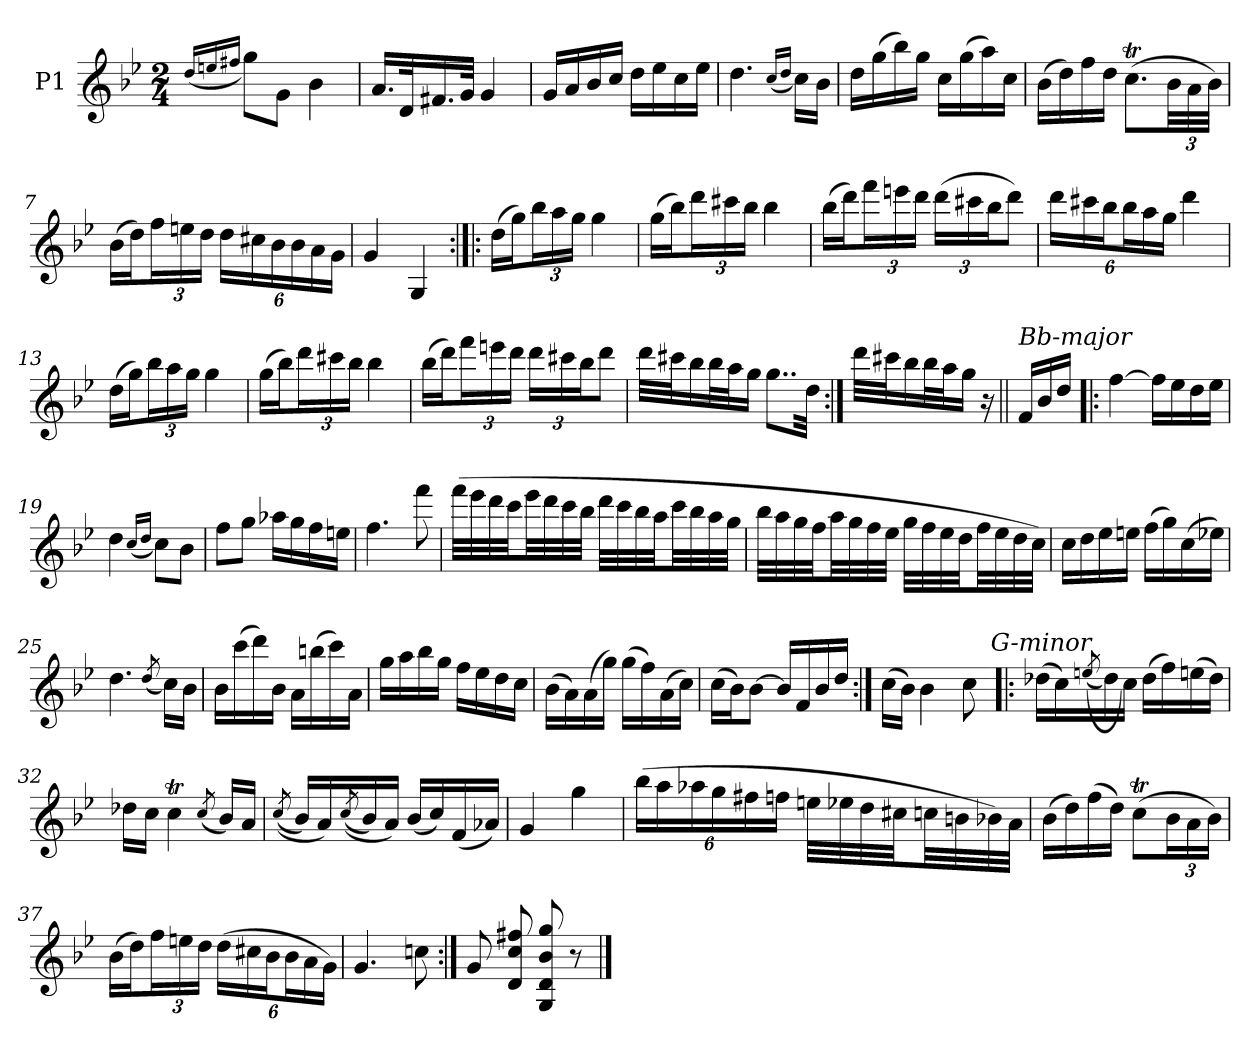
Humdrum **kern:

**kern
*part1
*staff1
*I"P1
*clefG2
*k[b-e-]
*g:
*M2/4
=1
(16qqdd/LL
16qqeen/
16qqff#X/JJ
8ggL)
8gJ
4b-
=2
16.aLL
32dK
16.f#X
32gJJk
4g
=3
16gLL
16a
16b-
16ccJJ
16ddLL
16ee-
16cc
16ee-JJ
=4
4.dd
(16qqcc/LL
16qqdd/JJ
16ccLL)
16b-JJ
=5
16ddLL
(16gg
16bb-)
16ggJJ
16ccLL
(16gg
16aa)
16ccJJ
=6
(16b-LL
16dd)
16ff
16ddJJ
(8.ccTL
48b-LL
48a
48b-JJJ)
=7
(16b-LL
16ddJ)
24ffL
24een
24ddJJ
24ddLL
24cc#X
24b-
24b-
24a
24gJJ
=8
4g
4G
=9:|!|:
(16ddLL
16ggJ)
24bb-L
24aa
24ggJJ
4gg
=10
(16ggLL
16bb-J)
24dddL
24ccc#X
24bb-JJ
4bb-
=11
(16bb-LL
16dddJ)
24fffL
24eeen
24dddJJ
(24dddLL
24ccc#X
24bb-J
8dddJ)
=12
24dddLL
24ccc#X
24bb-J
24bb-L
24aa
24ggJJ
4ddd
=13
(16ddLL
16ggJ)
24bb-L
24aa
24ggJJ
4gg
=14
(16ggLL
16bb-J)
24dddL
24ccc#X
24bb-JJ
4bb-
=15
(16bb-LL
16dddJ)
24fffL
24eeen
24dddJJ
24dddLL
24ccc#X
24bb-J
8dddJ
=16
32dddLLL
32ccc#XJ
16bb-
32bb-L
32aaJ
16ggJJ
8..ggL
32ddJkk
=:|!
32dddLLL
32ccc#XJ
16bb-
32bb-L
32aaJ
16ggJJ
16r
=17||
!LO:TX:a:i:t=Bb-major
16fLL
16b-
16ddJJ
=18!|:
[4ff
16ffLL]
16ee-
16dd
16ee-JJ
=19
4dd
(16qqcc/LL
16qqdd/JJ
8ccL)
8b-J
=20
8ffL
8ggJ
16aa-XLL
16gg
16ff
16eenJJ
=21
4.ff
8fff
=22
(32fffLLL
32eee-
32ddd
32cccJJ
32eee-LL
32ddd
32ccc
32bb-JJJ
32dddLLL
32ccc
32bb-
32aaJJ
32cccLL
32bb-
32aa
32ggJJJ
=23
32bb-LLL
32aa
32gg
32ffJJ
32aaLL
32gg
32ff
32ee-JJJ
32ggLLL
32ff
32ee-
32ddJJ
32ffLL
32ee-
32dd
32ccJJJ)
=24
16ccLL
16dd
16ee-
16eenJJ
(16ffLL
16gg)
(16cc
16ee-XJJ)
=25
4.dd
(8qdd/
16ccLL)
16b-JJ
=26
16b-LL
(16ccc
16ddd)
16b-JJ
16aLL
(16bbn
16ccc)
16aJJ
=27
16ggLL
16aa
16bb-
16ggJJ
16ffLL
16ee-
16dd
16ccJJ
=28
(16b-LL
16a)
(16a
16ggJJ)
(16ggLL
16ff)
(16a
16ccJJ)
=29
(16ccLL
16b-J)
[8b-J
16b-LL]
16f
16b-
16ddJJ
=30:|!
(16ccLL
16b-JJ)
4b-
8cc
!LO:TX:a:i:t=G-minor
=31!|:
(16dd-XLL
16cc)
((8qeen/
16dd-)
16ccJJ)
(16dd-LL
16ff)
(16een
16dd-JJ)
=32
16dd-XLL
16ccJJ
4cct
(8qcc/
16b-LL)
16aJJ
=33
((8qcc/
16b-LL)
16a)
((8qcc/
16b-)
16aJJ)
(16b-LL
16cc)
(16f
16a-XJJ)
=34
4g
4gg
=35
(24bb-LL
24aa
24aa-X
24gg
24ff#X
24ffnJJ
32eenLLL
32ee-X
32dd
32cc#XJJ
32ccnLL
32bn
32b-X)
32aJJJ
=36
(16b-LL
16dd)
(16ff
16ddJJ)
(8ccTL
24b-L
24a
24b-JJ)
=37
(16b-LL
16ddJ)
24ffL
24een
24ddJJ
(24ddLL
24cc#X
24b-J
24b-L
24a
24gJJ)
=38
4.g
8ccn
=39:|!
8g
8d 8cc 8ff#X
8G 8d 8b- 8gg
8r
==
*-
